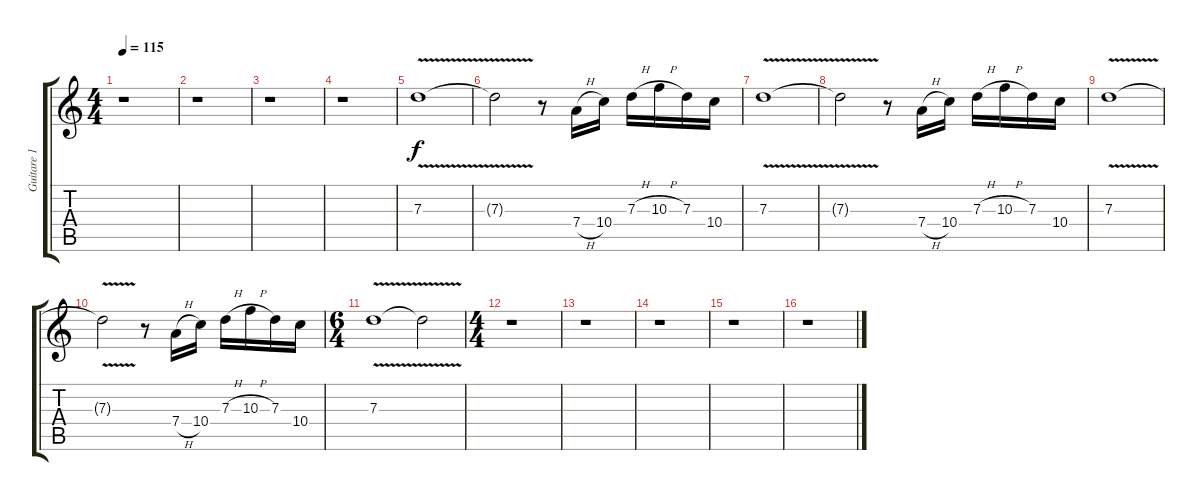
\track ("Guitare 1" "Guitare 1") {instrument overdrivenguitar}
\staff {score tabs}
\tuning (E4 B3 G3 D3 A2 E2) {hide}
\ts (4 4)
\tempo 115
\clef g2
\ks c
r.1{dy f} |
r.1 |
r.1 |
r.1 |
7.3{v}.1 |
7.3{t}.2 r.8 7.4{h}.16 10.4.16 7.3{h}.16 10.3{h}.16 7.3.16 10.4.16 |
7.3{v}.1 |
7.3{t}.2 r.8 7.4{h}.16 10.4.16 7.3{h}.16 10.3{h}.16 7.3.16 10.4.16 |
7.3{v}.1 |
7.3{t}.2 r.8 7.4{h}.16 10.4.16 7.3{h}.16 10.3{h}.16 7.3.16 10.4.16 |
\ts (6 4)
7.3{v}.1 7.3{t}.2 |
\ts (4 4)
r.1 |
r.1 |
r.1 |
r.1 |
r.1
